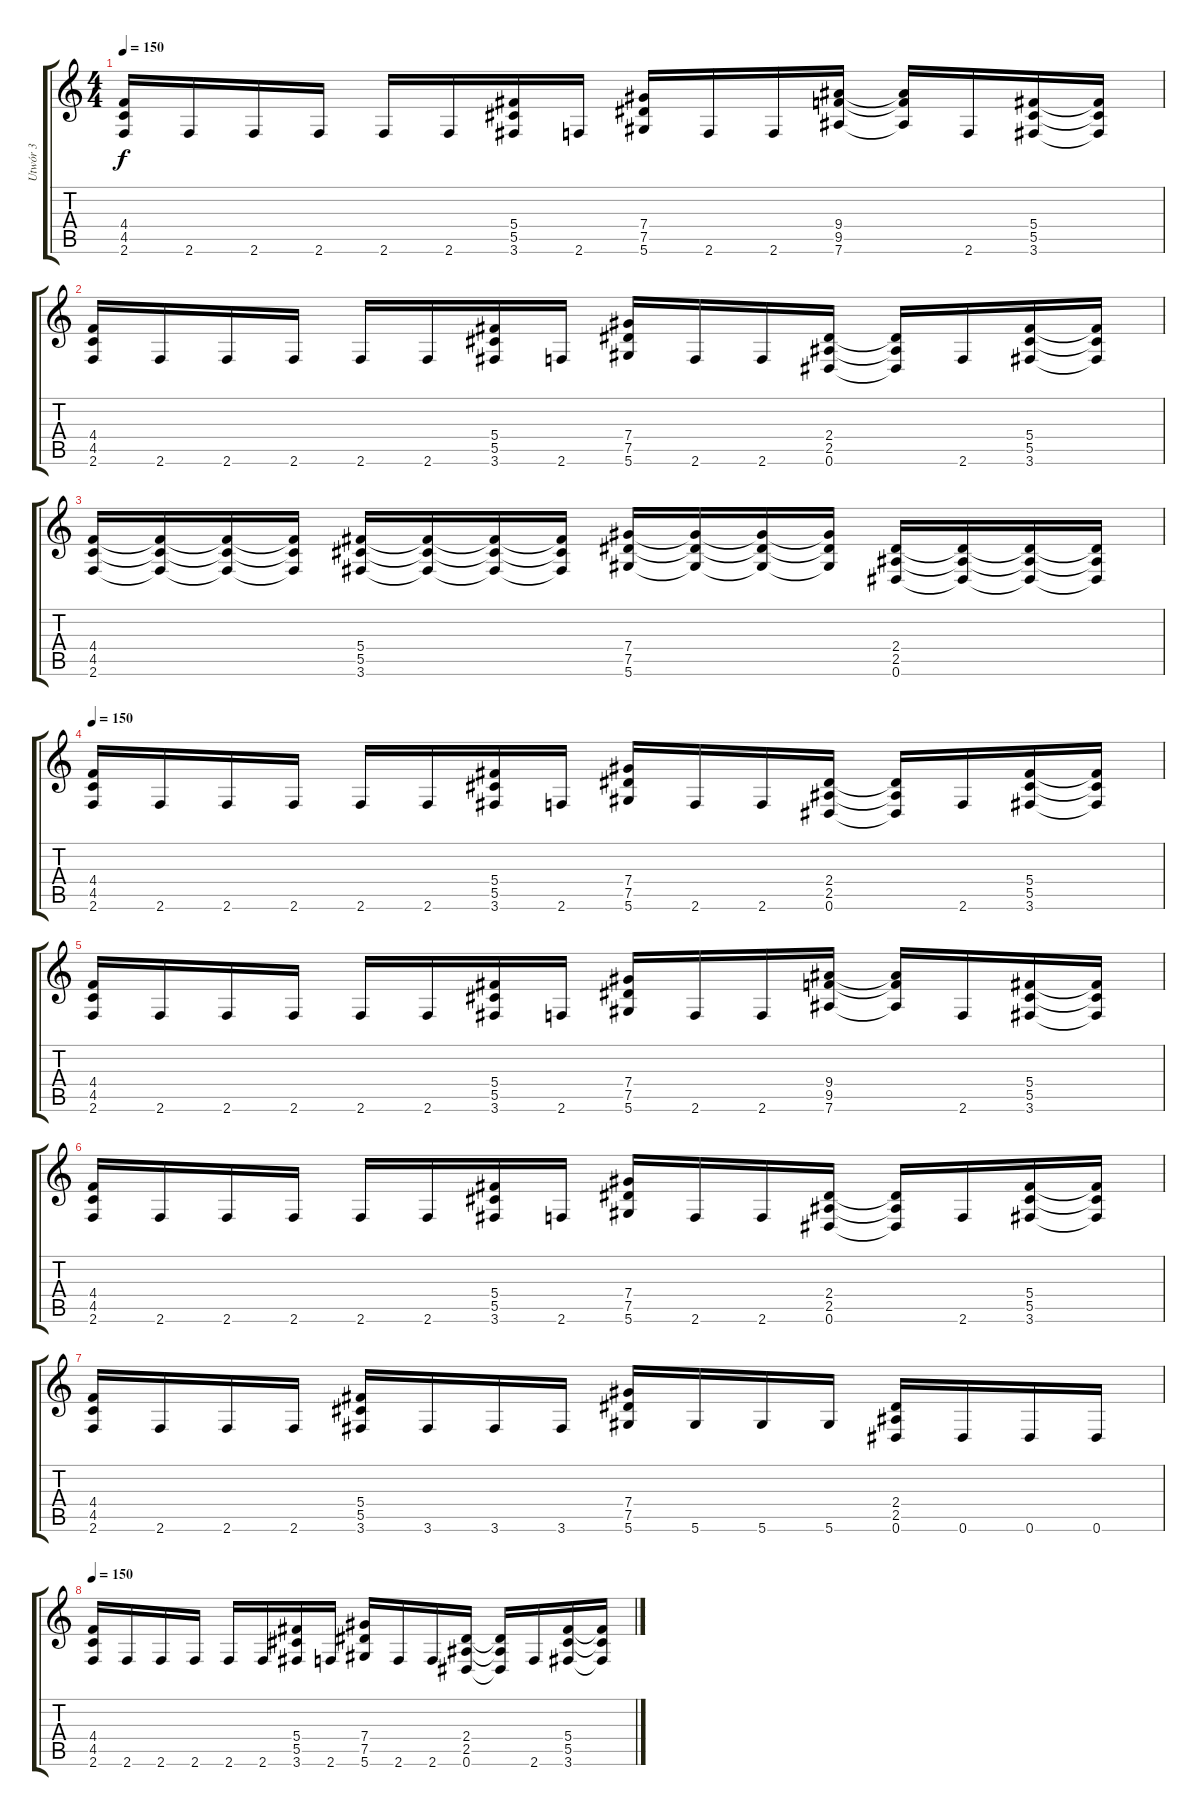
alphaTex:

\track ("Utwór 3" "Utwór 3") {instrument distortionguitar}
\staff {score tabs}
\tuning (Eb4 Bb3 Gb3 Db3 Ab2 Eb2) {hide}
\ts (4 4)
\tempo 150
\clef g2
\ks c
(4.4 4.5 2.6).16{dy f} 2.6.16 2.6.16 2.6.16 2.6.16 2.6.16 (5.4 5.5 3.6).16 2.6.16 (7.4 7.5 5.6).16 2.6.16 2.6.16 (9.4 9.5 7.6).16 (9.4{t} 9.5{t} 7.6{t}).16 2.6.16 (5.4 5.5 3.6).16 (5.4{t} 5.5{t} 3.6{t}).16 |
(4.4 4.5 2.6).16 2.6.16 2.6.16 2.6.16 2.6.16 2.6.16 (5.4 5.5 3.6).16 2.6.16 (7.4 7.5 5.6).16 2.6.16 2.6.16 (2.4 2.5 0.6).16 (2.4{t} 2.5{t} 0.6{t}).16 2.6.16 (5.4 5.5 3.6).16 (5.4{t} 5.5{t} 3.6{t}).16 |
(4.4 4.5 2.6).16 (4.4{t} 4.5{t} 2.6{t}).16 (4.4{t} 4.5{t} 2.6{t}).16 (4.4{t} 4.5{t} 2.6{t}).16 (5.4 5.5 3.6).16 (5.4{t} 5.5{t} 3.6{t}).16 (5.4{t} 5.5{t} 3.6{t}).16 (5.4{t} 5.5{t} 3.6{t}).16 (7.4 7.5 5.6).16 (7.4{t} 7.5{t} 5.6{t}).16 (7.4{t} 7.5{t} 5.6{t}).16 (7.4{t} 7.5{t} 5.6{t}).16 (2.4 2.5 0.6).16 (2.4{t} 2.5{t} 0.6{t}).16 (2.4{t} 2.5{t} 0.6{t}).16 (2.4{t} 2.5{t} 0.6{t}).16 |
\tempo 150
(4.4 4.5 2.6).16 2.6.16 2.6.16 2.6.16 2.6.16 2.6.16 (5.4 5.5 3.6).16 2.6.16 (7.4 7.5 5.6).16 2.6.16 2.6.16 (2.4 2.5 0.6).16 (2.4{t} 2.5{t} 0.6{t}).16 2.6.16 (5.4 5.5 3.6).16 (5.4{t} 5.5{t} 3.6{t}).16 |
(4.4 4.5 2.6).16 2.6.16 2.6.16 2.6.16 2.6.16 2.6.16 (5.4 5.5 3.6).16 2.6.16 (7.4 7.5 5.6).16 2.6.16 2.6.16 (9.4 9.5 7.6).16 (9.4{t} 9.5{t} 7.6{t}).16 2.6.16 (5.4 5.5 3.6).16 (5.4{t} 5.5{t} 3.6{t}).16 |
(4.4 4.5 2.6).16 2.6.16 2.6.16 2.6.16 2.6.16 2.6.16 (5.4 5.5 3.6).16 2.6.16 (7.4 7.5 5.6).16 2.6.16 2.6.16 (2.4 2.5 0.6).16 (2.4{t} 2.5{t} 0.6{t}).16 2.6.16 (5.4 5.5 3.6).16 (5.4{t} 5.5{t} 3.6{t}).16 |
(4.4 4.5 2.6).16 2.6.16 2.6.16 2.6.16 (5.4 5.5 3.6).16 3.6.16 3.6.16 3.6.16 (7.4 7.5 5.6).16 5.6.16 5.6.16 5.6.16 (2.4 2.5 0.6).16 0.6.16 0.6.16 0.6.16 |
\tempo 150
(4.4 4.5 2.6).16 2.6.16 2.6.16 2.6.16 2.6.16 2.6.16 (5.4 5.5 3.6).16 2.6.16 (7.4 7.5 5.6).16 2.6.16 2.6.16 (2.4 2.5 0.6).16 (2.4{t} 2.5{t} 0.6{t}).16 2.6.16 (5.4 5.5 3.6).16 (5.4{t} 5.5{t} 3.6{t}).16
